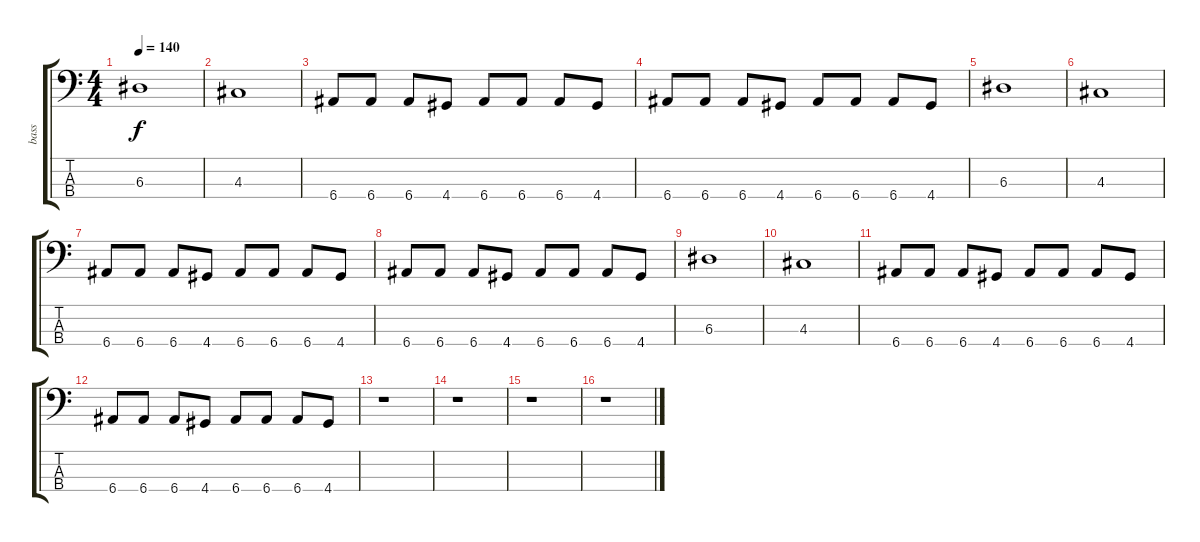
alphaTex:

\track ("bass" "bass") {instrument electricbassfinger}
\staff {score tabs}
\tuning (G2 D2 A1 E1) {hide}
\ts (4 4)
\tempo 140
\clef f4
\ks c
6.3.1{dy f} |
4.3.1 |
6.4.8 6.4.8 6.4.8 4.4.8 6.4.8 6.4.8 6.4.8 4.4.8 |
6.4.8 6.4.8 6.4.8 4.4.8 6.4.8 6.4.8 6.4.8 4.4.8 |
6.3.1 |
4.3.1 |
6.4.8 6.4.8 6.4.8 4.4.8 6.4.8 6.4.8 6.4.8 4.4.8 |
6.4.8 6.4.8 6.4.8 4.4.8 6.4.8 6.4.8 6.4.8 4.4.8 |
6.3.1 |
4.3.1 |
6.4.8 6.4.8 6.4.8 4.4.8 6.4.8 6.4.8 6.4.8 4.4.8 |
6.4.8 6.4.8 6.4.8 4.4.8 6.4.8 6.4.8 6.4.8 4.4.8 |
r.1 |
r.1 |
r.1 |
r.1
